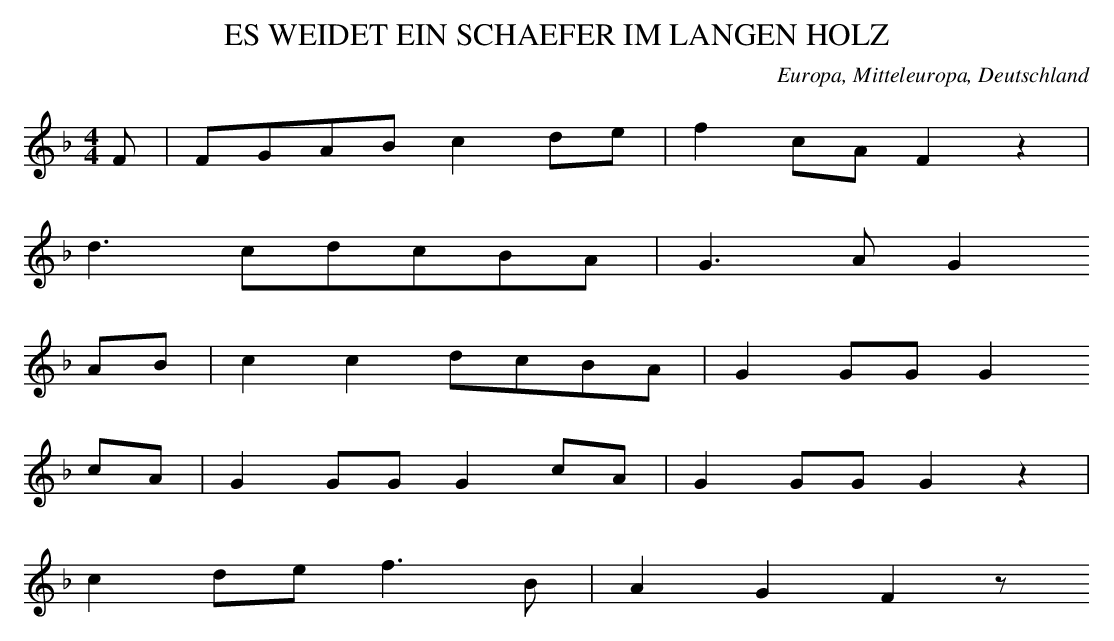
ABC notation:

X:1
T: ES WEIDET EIN SCHAEFER IM LANGEN HOLZ
O: Europa, Mitteleuropa, Deutschland
M: 4/4
L: 1/8
K: F
F | FGABc2de | f2cAF2z2 |
d3cdcBA | G3AG2
AB | c2c2dcBA | G2GGG2
cA | G2GGG2cA | G2GGG2z2 |
c2def3B | A2G2F2z
